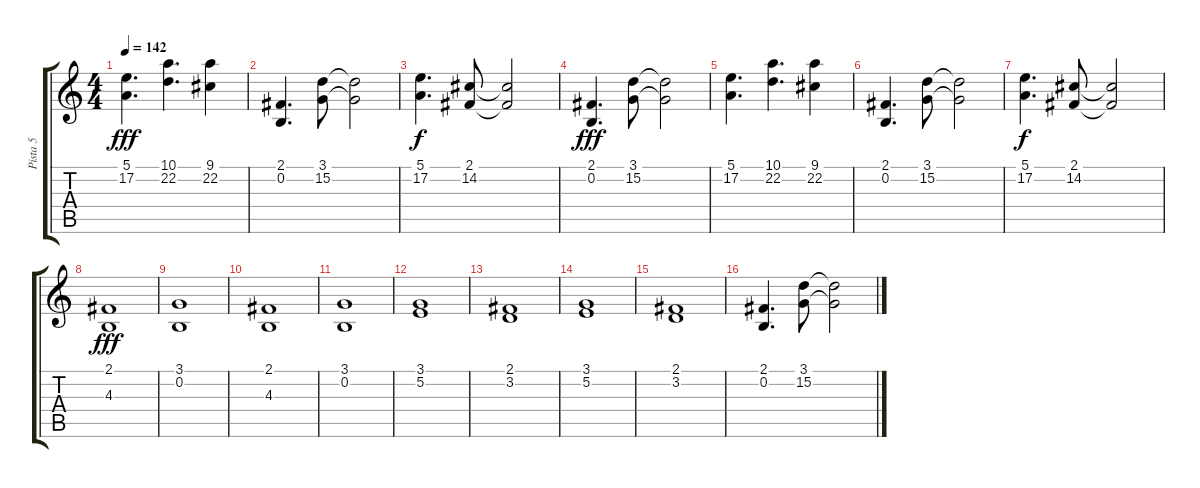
\track ("Pista 5" "Pista 5") {instrument stringensemble2}
\staff {score tabs}
\tuning (E4 B3 G3 D3 A2 E2) {hide}
\ts (4 4)
\tempo 142
\clef g2
\ks c
(5.1 17.2).4{d dy fff} (10.1 22.2).4{d} (9.1 22.2).4 |
(2.1 0.2).4{d} (3.1 15.2).8 (3.1{t} 15.2{t}).2 |
(5.1 17.2).4{d dy f} (2.1 14.2).8 (2.1{t} 14.2{t}).2 |
(2.1 0.2).4{d dy fff volume 13} (3.1 15.2).8 (3.1{t} 15.2{t}).2 |
(5.1 17.2).4{d} (10.1 22.2).4{d} (9.1 22.2).4 |
(2.1 0.2).4{d} (3.1 15.2).8 (3.1{t} 15.2{t}).2 |
(5.1 17.2).4{d dy f} (2.1 14.2).8 (2.1{t} 14.2{t}).2 |
(2.1 4.3).1{dy fff instrument stringensemble2} |
(3.1 0.2).1 |
(2.1 4.3).1 |
(3.1 0.2).1 |
(3.1 5.2).1 |
(2.1 3.2).1 |
(3.1 5.2).1 |
(2.1 3.2).1 |
(2.1 0.2).4{d volume 13} (3.1 15.2).8 (3.1{t} 15.2{t}).2
